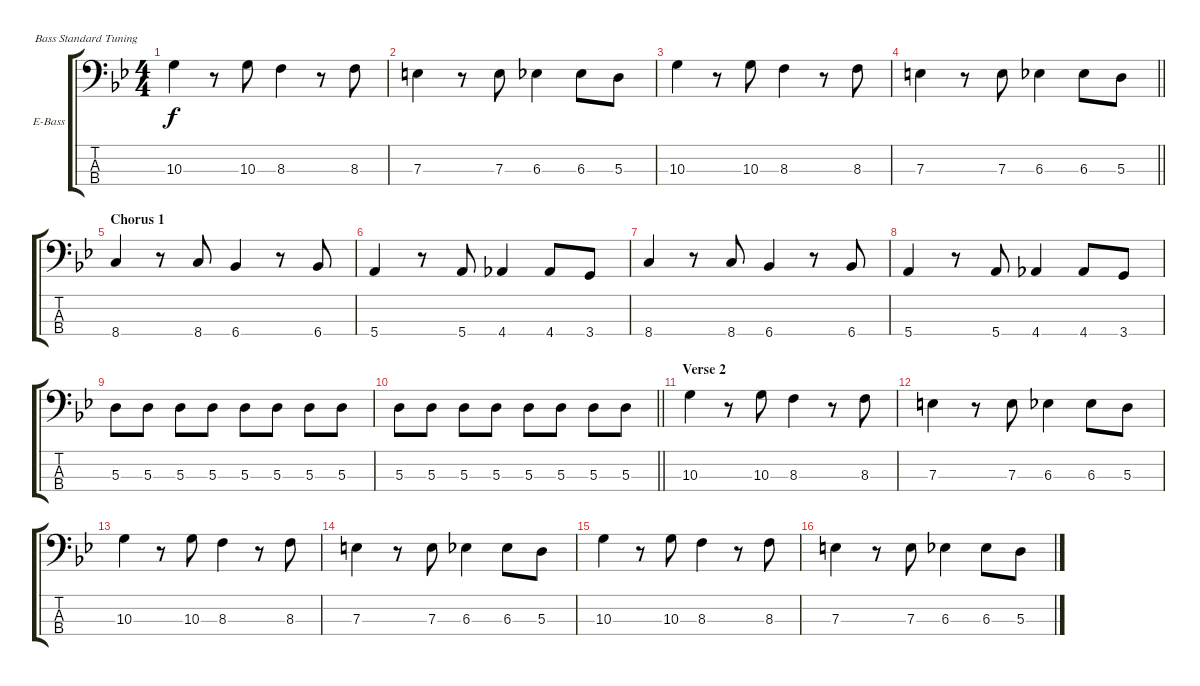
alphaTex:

\bracketExtendMode groupsimilarinstruments
\firstSystemTrackNameOrientation horizontal
\otherSystemsTrackNameOrientation horizontal
\track ("Bass" "E-Bass") {instrument electricbassfinger}
\staff {score tabs}
\tuning (G2 D2 A1 E1)
\ts (4 4)
\tempo (82 hide)
\clef f4
\ks gminor
10.3.4{dy f} r.8 10.3.8 8.3.4 r.8 8.3.8 |
7.3.4 r.8 7.3.8 6.3.4 6.3.8 5.3.8 |
10.3.4 r.8 10.3.8 8.3.4 r.8 8.3.8 |
\barLineRight lightlight
7.3.4 r.8 7.3.8 6.3.4 6.3.8 5.3.8 |
\section ("" "Chorus 1")
8.4.4 r.8 8.4.8 6.4.4 r.8 6.4.8 |
5.4.4 r.8 5.4.8 4.4.4 4.4.8 3.4.8 |
8.4.4 r.8 8.4.8 6.4.4 r.8 6.4.8 |
5.4.4 r.8 5.4.8 4.4.4 4.4.8 3.4.8 |
5.3.8 5.3.8 5.3.8 5.3.8 5.3.8 5.3.8 5.3.8 5.3.8 |
\barLineRight lightlight
5.3.8 5.3.8 5.3.8 5.3.8 5.3.8 5.3.8 5.3.8 5.3.8 |
\section ("" "Verse 2")
10.3.4 r.8 10.3.8 8.3.4 r.8 8.3.8 |
7.3.4 r.8 7.3.8 6.3.4 6.3.8 5.3.8 |
10.3.4 r.8 10.3.8 8.3.4 r.8 8.3.8 |
7.3.4 r.8 7.3.8 6.3.4 6.3.8 5.3.8 |
10.3.4 r.8 10.3.8 8.3.4 r.8 8.3.8 |
7.3.4 r.8 7.3.8 6.3.4 6.3.8 5.3.8
